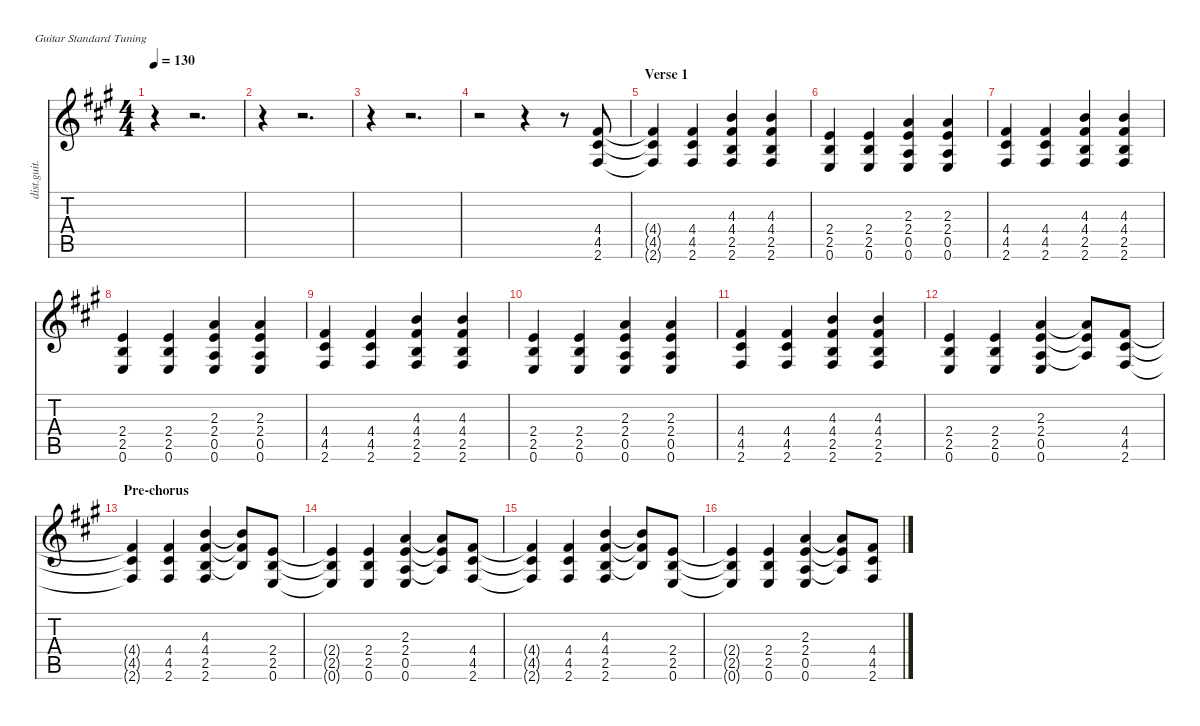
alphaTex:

\defaultSystemsLayout 4
\hideDynamics
\bracketExtendMode nobrackets
\track ("Guitar 1" "dist.guit.") {instrument distortionguitar}
\staff {score tabs}
\tuning (E4 B3 G3 D3 A2 E2)
\ts (4 4)
\tempo 130
\clef g2
\ks a
r.4{dy f instrument distortionguitar} r.2{d} |
r.4 r.2{d} |
r.4 r.2{d} |
r.2 r.4 r.8 (4.4{acc #} 4.5{acc #} 2.6{acc #}).8 |
\section ("" "Verse 1")
(4.4{t acc #} 4.5{t acc #} 2.6{t acc #}).4 (4.4{acc #} 4.5{acc #} 2.6{acc #}).4 (4.3{acc forcenatural} 4.4{acc #} 2.5{acc forcenatural} 2.6{acc #}).4 (4.3{acc forcenatural} 4.4{acc #} 2.5{acc forcenatural} 2.6{acc #}).4 |
(2.4{acc forcenatural} 2.5{acc forcenatural} 0.6{acc forcenatural}).4 (2.4{acc forcenatural} 2.5{acc forcenatural} 0.6{acc forcenatural}).4 (2.3{acc forcenatural} 2.4{acc forcenatural} 0.5{acc forcenatural} 0.6{acc forcenatural}).4 (2.3{acc forcenatural} 2.4{acc forcenatural} 0.5{acc forcenatural} 0.6{acc forcenatural}).4 |
(4.4{acc #} 4.5{acc #} 2.6{acc #}).4 (4.4{acc #} 4.5{acc #} 2.6{acc #}).4 (4.3{acc forcenatural} 4.4{acc #} 2.5{acc forcenatural} 2.6{acc #}).4 (4.3{acc forcenatural} 4.4{acc #} 2.5{acc forcenatural} 2.6{acc #}).4 |
(2.4{acc forcenatural} 2.5{acc forcenatural} 0.6{acc forcenatural}).4 (2.4{acc forcenatural} 2.5{acc forcenatural} 0.6{acc forcenatural}).4 (2.3{acc forcenatural} 2.4{acc forcenatural} 0.5{acc forcenatural} 0.6{acc forcenatural}).4 (2.3{acc forcenatural} 2.4{acc forcenatural} 0.5{acc forcenatural} 0.6{acc forcenatural}).4 |
(4.4{acc #} 4.5{acc #} 2.6{acc #}).4 (4.4{acc #} 4.5{acc #} 2.6{acc #}).4 (4.3{acc forcenatural} 4.4{acc #} 2.5{acc forcenatural} 2.6{acc #}).4 (4.3{acc forcenatural} 4.4{acc #} 2.5{acc forcenatural} 2.6{acc #}).4 |
(2.4{acc forcenatural} 2.5{acc forcenatural} 0.6{acc forcenatural}).4 (2.4{acc forcenatural} 2.5{acc forcenatural} 0.6{acc forcenatural}).4 (2.3{acc forcenatural} 2.4{acc forcenatural} 0.5{acc forcenatural} 0.6{acc forcenatural}).4 (2.3{acc forcenatural} 2.4{acc forcenatural} 0.5{acc forcenatural} 0.6{acc forcenatural}).4 |
(4.4{acc #} 4.5{acc #} 2.6{acc #}).4 (4.4{acc #} 4.5{acc #} 2.6{acc #}).4 (4.3{acc forcenatural} 4.4{acc #} 2.5{acc forcenatural} 2.6{acc #}).4 (4.3{acc forcenatural} 4.4{acc #} 2.5{acc forcenatural} 2.6{acc #}).4 |
(2.4{acc forcenatural} 2.5{acc forcenatural} 0.6{acc forcenatural}).4 (2.4{acc forcenatural} 2.5{acc forcenatural} 0.6{acc forcenatural}).4 (2.3{acc forcenatural} 2.4{acc forcenatural} 0.5{acc forcenatural} 0.6{acc forcenatural}).4 (2.3{t acc forcenatural} 2.4{t acc forcenatural} 0.5{t acc forcenatural}).8 (4.4{acc #} 4.5{acc #} 2.6{acc #}).8 |
\section ("" "Pre-chorus")
(4.4{t acc #} 4.5{t acc #} 2.6{t acc #}).4 (4.4{acc #} 4.5{acc #} 2.6{acc #}).4 (4.3{acc forcenatural} 4.4{acc #} 2.5{acc forcenatural} 2.6{acc #}).4 (4.3{t acc forcenatural} 4.4{t acc #} 2.5{t acc forcenatural}).8 (2.4{acc forcenatural} 2.5{acc forcenatural} 0.6{acc forcenatural}).8 |
(2.4{t acc forcenatural} 2.5{t acc forcenatural} 0.6{t acc forcenatural}).4 (2.4{acc forcenatural} 2.5{acc forcenatural} 0.6{acc forcenatural}).4 (2.3{acc forcenatural} 2.4{acc forcenatural} 0.5{acc forcenatural} 0.6{acc forcenatural}).4 (2.3{t acc forcenatural} 2.4{t acc forcenatural} 0.5{t acc forcenatural}).8 (4.4{acc #} 4.5{acc #} 2.6{acc #}).8 |
(4.4{t acc #} 4.5{t acc #} 2.6{t acc #}).4 (4.4{acc #} 4.5{acc #} 2.6{acc #}).4 (4.3{acc forcenatural} 4.4{acc #} 2.5{acc forcenatural} 2.6{acc #}).4 (4.3{t acc forcenatural} 4.4{t acc #} 2.5{t acc forcenatural}).8 (2.4{acc forcenatural} 2.5{acc forcenatural} 0.6{acc forcenatural}).8 |
(2.4{t acc forcenatural} 2.5{t acc forcenatural} 0.6{t acc forcenatural}).4 (2.4{acc forcenatural} 2.5{acc forcenatural} 0.6{acc forcenatural}).4 (2.3{acc forcenatural} 2.4{acc forcenatural} 0.5{acc forcenatural} 0.6{acc forcenatural}).4 (2.3{t acc forcenatural} 2.4{t acc forcenatural} 0.5{t acc forcenatural}).8 (4.4{acc #} 4.5{acc #} 2.6{acc #}).8
